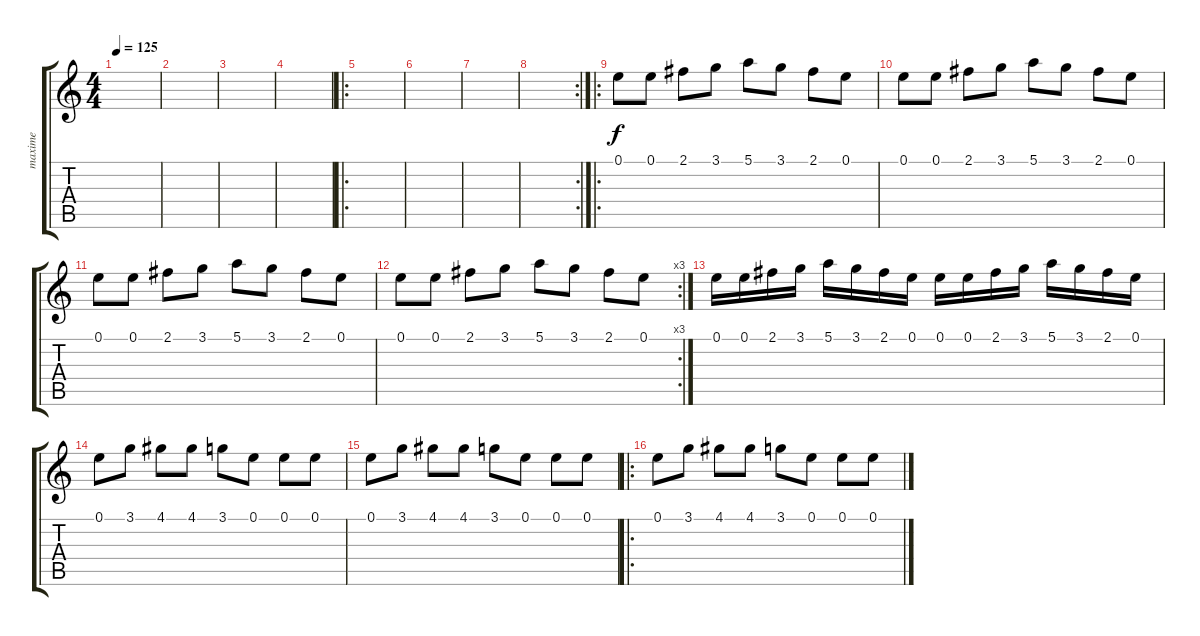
\track ("maxime" "maxime") {instrument electricguitarclean}
\staff {score tabs}
\tuning (E4 B3 G3 D3 A2 E2) {hide}
\ts (4 4)
\tempo 125
\clef g2
\ks c
|
|
|
|
\ro
|
|
|
\rc 2
|
\ro
0.1.8 0.1.8 2.1.8 3.1.8 5.1.8 3.1.8 2.1.8 0.1.8 |
0.1.8 0.1.8 2.1.8 3.1.8 5.1.8 3.1.8 2.1.8 0.1.8 |
0.1.8 0.1.8 2.1.8 3.1.8 5.1.8 3.1.8 2.1.8 0.1.8 |
\rc 3
0.1.8 0.1.8 2.1.8 3.1.8 5.1.8 3.1.8 2.1.8 0.1.8 |
0.1.16 0.1.16 2.1.16 3.1.16 5.1.16 3.1.16 2.1.16 0.1.16 0.1.16 0.1.16 2.1.16 3.1.16 5.1.16 3.1.16 2.1.16 0.1.16 |
0.1.8 3.1.8 4.1.8 4.1.8 3.1.8 0.1.8 0.1.8 0.1.8 |
0.1.8 3.1.8 4.1.8 4.1.8 3.1.8 0.1.8 0.1.8 0.1.8 |
\ro
0.1.8 3.1.8 4.1.8 4.1.8 3.1.8 0.1.8 0.1.8 0.1.8
